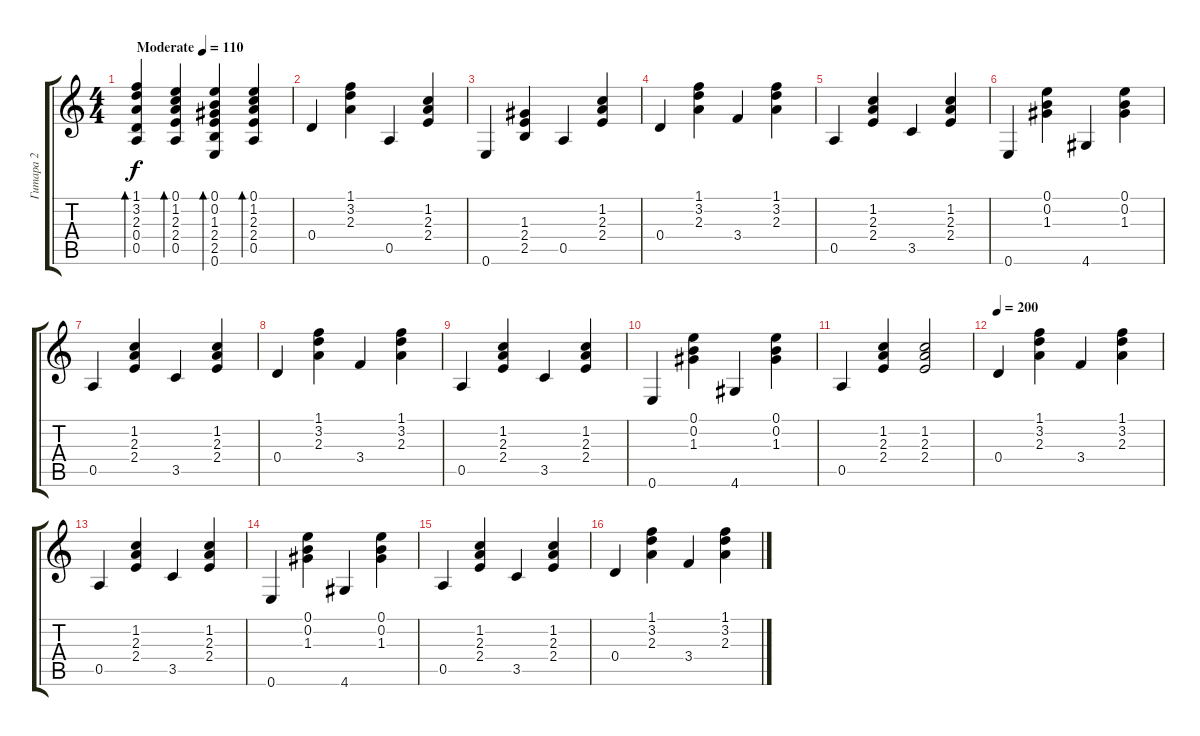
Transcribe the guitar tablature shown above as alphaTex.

\track ("Гитара 2" "Гитара 2") {instrument acousticguitarsteel}
\staff {score tabs}
\tuning (E4 B3 G3 D3 A2 E2) {hide}
\ts (4 4)
\tempo (110 "Moderate")
\clef g2
\ks c
(1.1 3.2 2.3 0.4 0.5).4{bd 60 dy f instrument acousticguitarsteel} (0.1 1.2 2.3 2.4 0.5).4{bd 60} (0.1 0.2 1.3 2.4 2.5 0.6).4{bd 60} (0.1 1.2 2.3 2.4 0.5).4{bd 60} |
0.4.4 (1.1 3.2 2.3).4 0.5.4 (1.2 2.3 2.4).4 |
0.6.4 (1.3 2.4 2.5).4 0.5.4 (1.2 2.3 2.4).4 |
0.4.4 (1.1 3.2 2.3).4 3.4.4 (1.1 3.2 2.3).4 |
0.5.4 (1.2 2.3 2.4).4 3.5.4 (1.2 2.3 2.4).4 |
0.6.4 (0.1 0.2 1.3).4 4.6.4 (0.1 0.2 1.3).4 |
0.5.4 (1.2 2.3 2.4).4 3.5.4 (1.2 2.3 2.4).4 |
0.4.4 (1.1 3.2 2.3).4 3.4.4 (1.1 3.2 2.3).4 |
0.5.4 (1.2 2.3 2.4).4 3.5.4 (1.2 2.3 2.4).4 |
0.6.4 (0.1 0.2 1.3).4 4.6.4 (0.1 0.2 1.3).4 |
0.5.4 (1.2 2.3 2.4).4 (1.2 2.3 2.4).2 |
\tempo 200
0.4.4 (1.1 3.2 2.3).4 3.4.4 (1.1 3.2 2.3).4 |
0.5.4 (1.2 2.3 2.4).4 3.5.4 (1.2 2.3 2.4).4 |
0.6.4 (0.1 0.2 1.3).4 4.6.4 (0.1 0.2 1.3).4 |
0.5.4 (1.2 2.3 2.4).4 3.5.4 (1.2 2.3 2.4).4 |
0.4.4 (1.1 3.2 2.3).4 3.4.4 (1.1 3.2 2.3).4
